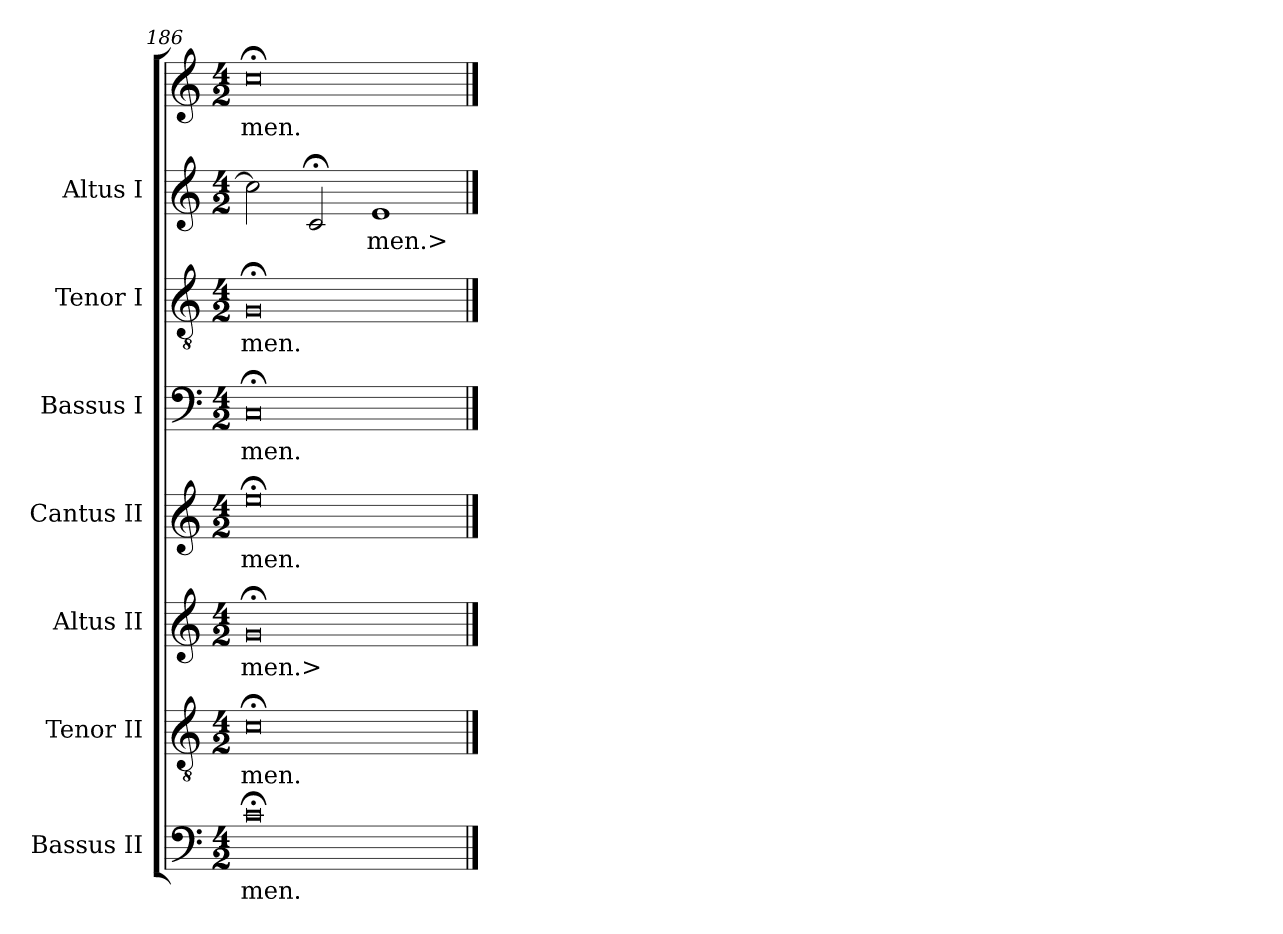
**kern	**text	**kern	**text	**kern	**text	**kern	**text	**kern	**text	**kern	**text	**kern	**text	**kern	**text
*part8	*part8	*part7	*part7	*part6	*part6	*part5	*part5	*part4	*part4	*part3	*part3	*part2	*part2	*part1	*part1
*staff8	*staff8	*staff7	*staff7	*staff6	*staff6	*staff5	*staff5	*staff4	*staff4	*staff3	*staff3	*staff2	*staff2	*staff1	*staff1
*I"Bassus II	*	*I"Tenor II	*	*I"Altus II	*	*I"Cantus II	*	*I"Bassus I	*	*I"Tenor I	*	*I"Altus I	*	*	*
*I'B.II	*	*I'T.II	*	*I'A.II	*	*I'C.II	*	*I'B.I	*	*I'T.I	*	*I'A.I	*	*	*
*clefF4	*	*clefGv2	*	*clefG2	*	*clefG2	*	*clefF4	*	*clefGv2	*	*clefG2	*	*clefG2	*
*	*	*ITrd7c12	*	*	*	*	*	*	*	*ITrd7c12	*	*	*	*	*
*k[]	*	*k[]	*	*k[]	*	*k[]	*	*k[]	*	*k[]	*	*k[]	*	*k[]	*
*C:	*	*C:	*	*C:	*	*C:	*	*C:	*	*C:	*	*C:	*	*C:	*
*M4/2	*	*M4/2	*	*M4/2	*	*M4/2	*	*M4/2	*	*M4/2	*	*M4/2	*	*M4/2	*
=186	=186	=186	=186	=186	=186	=186	=186	=186	=186	=186	=186	=186	=186	=186	=186
0c;<\	-men.	0C;<\	-men.	0g;</	-men.>	0ee;<\	-men.	0C;</	-men.	0GG;</	-men.	2cc\]	.	0cc;<\	-men.
.	.	.	.	.	.	.	.	.	.	.	.	2c;</	.	.	.
.	.	.	.	.	.	.	.	.	.	.	.	1e/	-men.>	.	.
==	==	==	==	==	==	==	==	==	==	==	==	==	==	==	==
*-	*-	*-	*-	*-	*-	*-	*-	*-	*-	*-	*-	*-	*-	*-	*-
